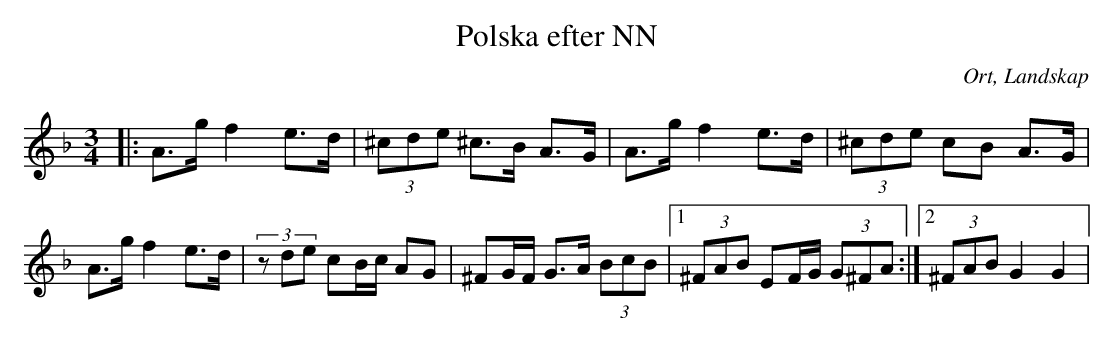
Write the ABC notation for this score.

X:1
T:Polska efter NN
O:Ort, Landskap
M:3/4
L:1/8
K:Dm
|: A>g f2 e>d|(3^cde ^c>B A>G|A>g f2 e>d|(3^cde cB A>G|A>g f2 e>d|(3zde cB/c/ AG|^FG/F/ G>A (3BcB|1 (3^FAB EF/G/ (3G^FA  :|2(3^FAB G2 G2|
